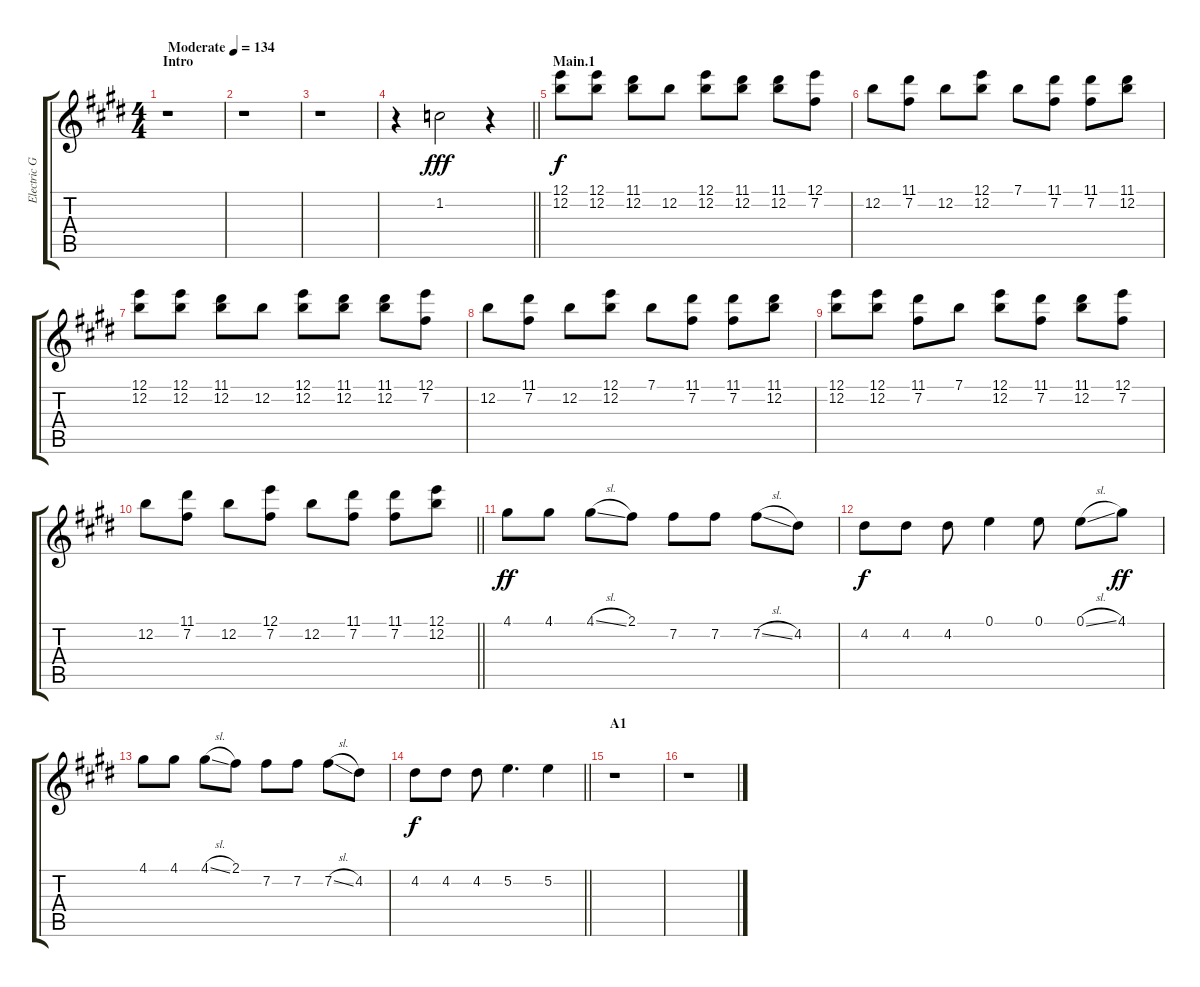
\track ("Electric Guitar (Riff Only)" "Electric G") {instrument overdrivenguitar}
\staff {score tabs}
\tuning (E4 B3 G3 D3 A2 E2) {hide}
\ts (4 4)
\section ("" "Intro")
\tempo (134 "Moderate")
\clef g2
\ks e
r.1{dy fff instrument overdrivenguitar} |
r.1 |
r.1 |
\barLineRight lightlight
r.4{instrument reversecymbal} 1.2.2 r.4{volume 13 instrument overdrivenguitar} |
\section ("" "Main.1")
(12.1 12.2).8{dy f} (12.1 12.2).8 (11.1 12.2).8 12.2.8 (12.1 12.2).8 (11.1 12.2).8 (11.1 12.2).8 (12.1 7.2).8 |
12.2.8 (11.1 7.2).8 12.2.8 (12.1 12.2).8 7.1.8 (11.1 7.2).8 (11.1 7.2).8 (11.1 12.2).8 |
(12.1 12.2).8 (12.1 12.2).8 (11.1 12.2).8 12.2.8 (12.1 12.2).8 (11.1 12.2).8 (11.1 12.2).8 (12.1 7.2).8 |
12.2.8 (11.1 7.2).8 12.2.8 (12.1 12.2).8 7.1.8 (11.1 7.2).8 (11.1 7.2).8 (11.1 12.2).8 |
(12.1 12.2).8 (12.1 12.2).8 (11.1 7.2).8 7.1.8 (12.1 12.2).8 (11.1 7.2).8 (11.1 12.2).8 (12.1 7.2).8 |
\barLineRight lightlight
12.2.8 (11.1 7.2).8 12.2.8 (12.1 7.2).8 12.2.8 (11.1 7.2).8 (11.1 7.2).8 (12.1 12.2).8 |
4.1.8{dy ff} 4.1.8 4.1{sl}.8 2.1.8 7.2.8 7.2.8 7.2{sl}.8 4.2.8 |
4.2.8{dy f} 4.2.8 4.2.8 0.1.4 0.1.8 0.1{sl}.8 4.1.8{dy ff} |
4.1.8 4.1.8 4.1{sl}.8 2.1.8 7.2.8 7.2.8 7.2{sl}.8 4.2.8 |
\barLineRight lightlight
4.2.8{dy f} 4.2.8 4.2.8 5.2.4{d} 5.2.4 |
\section ("" "A1")
r.1 |
r.1
